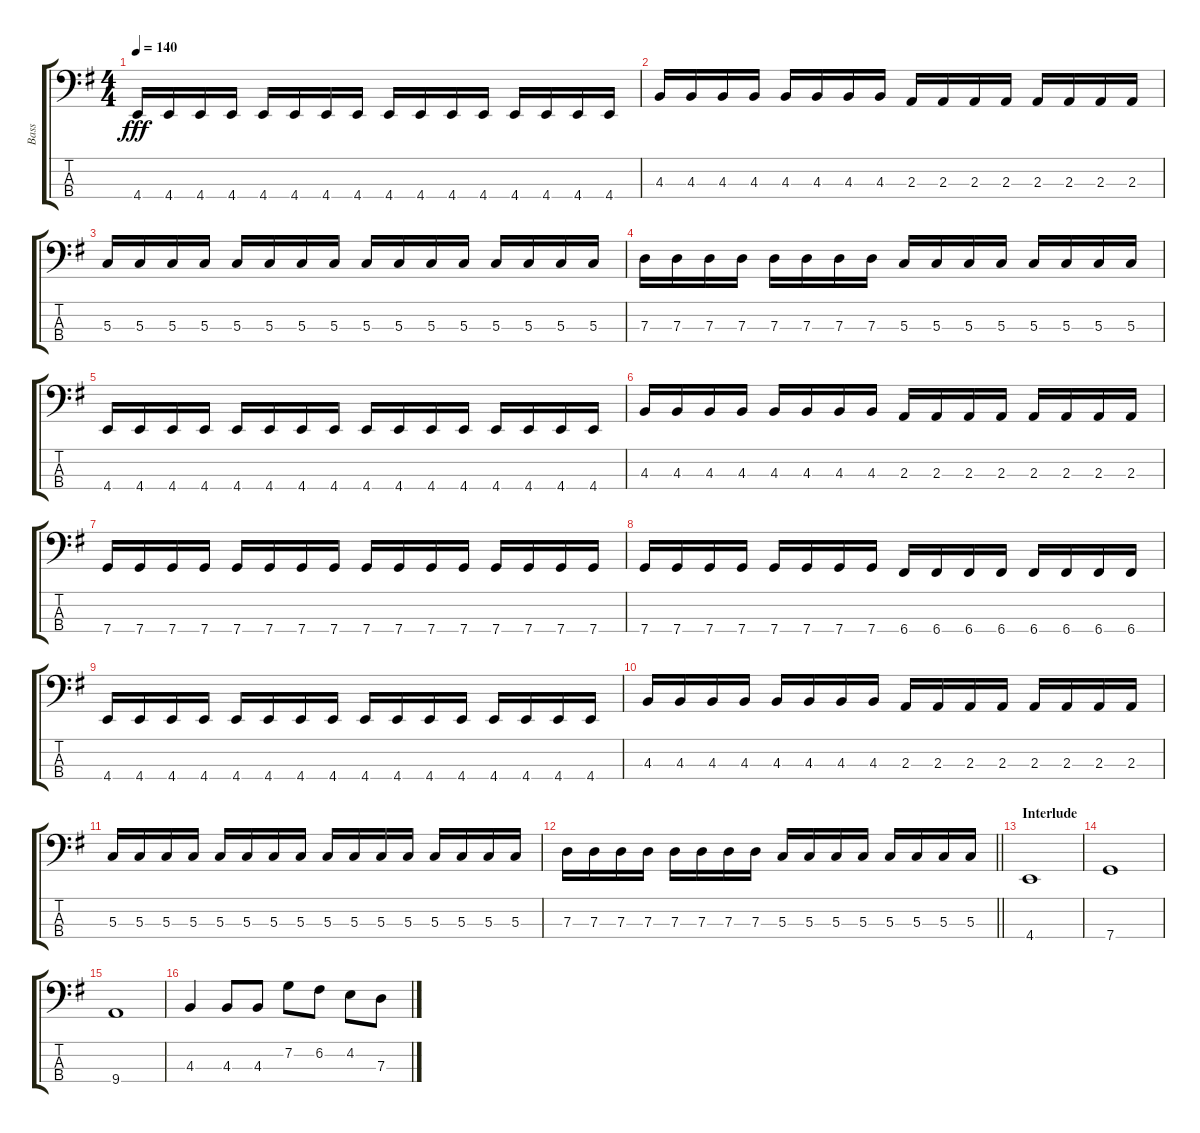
\track ("Bass" "Bass") {instrument electricbassfinger}
\staff {score tabs}
\tuning (F2 C2 G1 C1) {hide}
\ts (4 4)
\tempo 140
\clef f4
\ks g
4.4.16{dy fff} 4.4.16 4.4.16 4.4.16 4.4.16 4.4.16 4.4.16 4.4.16 4.4.16 4.4.16 4.4.16 4.4.16 4.4.16 4.4.16 4.4.16 4.4.16 |
4.3.16 4.3.16 4.3.16 4.3.16 4.3.16 4.3.16 4.3.16 4.3.16 2.3.16 2.3.16 2.3.16 2.3.16 2.3.16 2.3.16 2.3.16 2.3.16 |
5.3.16 5.3.16 5.3.16 5.3.16 5.3.16 5.3.16 5.3.16 5.3.16 5.3.16 5.3.16 5.3.16 5.3.16 5.3.16 5.3.16 5.3.16 5.3.16 |
7.3.16 7.3.16 7.3.16 7.3.16 7.3.16 7.3.16 7.3.16 7.3.16 5.3.16 5.3.16 5.3.16 5.3.16 5.3.16 5.3.16 5.3.16 5.3.16 |
4.4.16 4.4.16 4.4.16 4.4.16 4.4.16 4.4.16 4.4.16 4.4.16 4.4.16 4.4.16 4.4.16 4.4.16 4.4.16 4.4.16 4.4.16 4.4.16 |
4.3.16 4.3.16 4.3.16 4.3.16 4.3.16 4.3.16 4.3.16 4.3.16 2.3.16 2.3.16 2.3.16 2.3.16 2.3.16 2.3.16 2.3.16 2.3.16 |
7.4.16 7.4.16 7.4.16 7.4.16 7.4.16 7.4.16 7.4.16 7.4.16 7.4.16 7.4.16 7.4.16 7.4.16 7.4.16 7.4.16 7.4.16 7.4.16 |
7.4.16 7.4.16 7.4.16 7.4.16 7.4.16 7.4.16 7.4.16 7.4.16 6.4.16 6.4.16 6.4.16 6.4.16 6.4.16 6.4.16 6.4.16 6.4.16 |
4.4.16 4.4.16 4.4.16 4.4.16 4.4.16 4.4.16 4.4.16 4.4.16 4.4.16 4.4.16 4.4.16 4.4.16 4.4.16 4.4.16 4.4.16 4.4.16 |
4.3.16 4.3.16 4.3.16 4.3.16 4.3.16 4.3.16 4.3.16 4.3.16 2.3.16 2.3.16 2.3.16 2.3.16 2.3.16 2.3.16 2.3.16 2.3.16 |
5.3.16 5.3.16 5.3.16 5.3.16 5.3.16 5.3.16 5.3.16 5.3.16 5.3.16 5.3.16 5.3.16 5.3.16 5.3.16 5.3.16 5.3.16 5.3.16 |
\barLineRight lightlight
7.3.16 7.3.16 7.3.16 7.3.16 7.3.16 7.3.16 7.3.16 7.3.16 5.3.16 5.3.16 5.3.16 5.3.16 5.3.16 5.3.16 5.3.16 5.3.16 |
\section ("" "Interlude")
4.4.1 |
7.4.1 |
9.4.1 |
4.3.4 4.3.8 4.3.8 7.2.8 6.2.8 4.2.8 7.3.8
